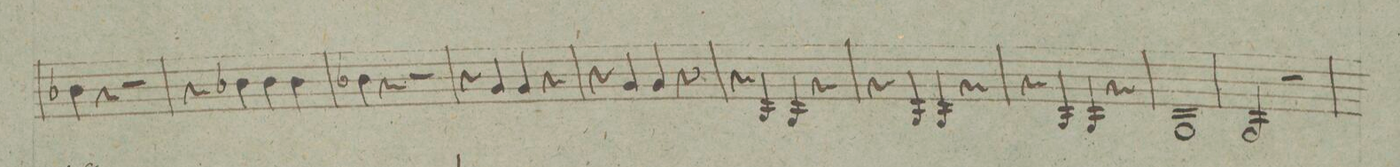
**kern	**dynam
*I"Corno 2do	*
*clefG2	*
*k[]	*
*met(c|)	*
*M2/2	*
4b-X\	.
4r	.
2r	.
=83	=83
4r	.
4b-X\	.
4b-\	.
4b-\	.
=84	=84
4b-X\	.
4r	.
2r	.
=85	=85
4r	.
4g/	.
4g/	.
4r	.
=86	=86
4r	.
4g/	.
4g/	.
4r	.
=87	=87
4r	.
4G/	.
4G/	.
4r	.
=88	=88
4r	.
4G/	.
4G/	.
4r	.
=89	=89
4r	.
4G/	.
4G/	.
4r	.
=90	=90
1G/	.
=91	=91
2G/	.
2r	.
=92	=92
*-	*-
